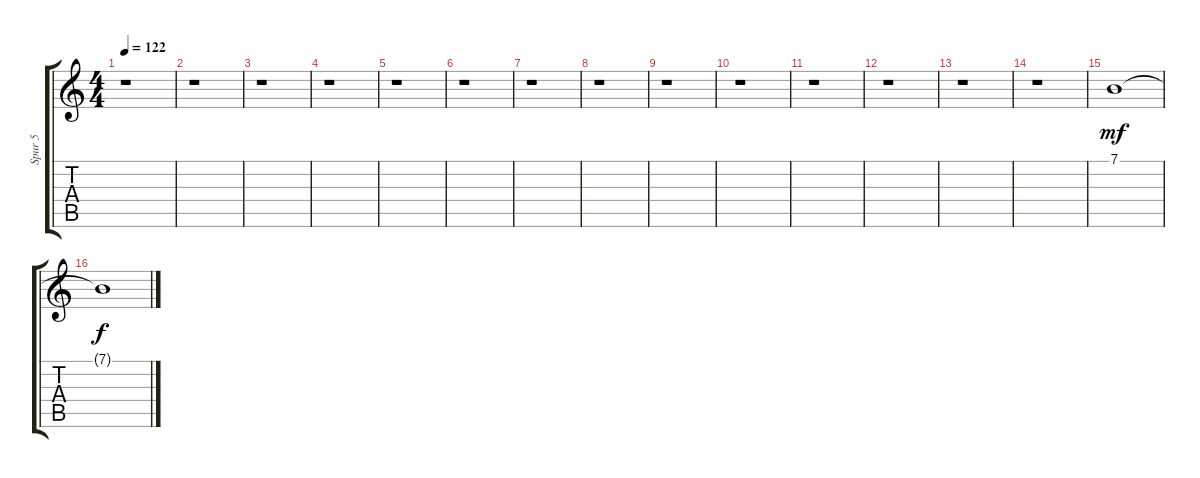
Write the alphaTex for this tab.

\track ("Spur 5" "Spur 5") {instrument pad7halo}
\staff {score tabs}
\tuning (E4 B3 G3 D3 A2 E2) {hide}
\ts (4 4)
\tempo 122
\clef g2
\ks c
r.1{dy mf} |
r.1 |
r.1 |
r.1 |
r.1 |
r.1 |
r.1 |
r.1 |
r.1 |
r.1 |
r.1 |
r.1 |
r.1 |
r.1 |
7.1.1 |
7.1{t}.1{dy f}
